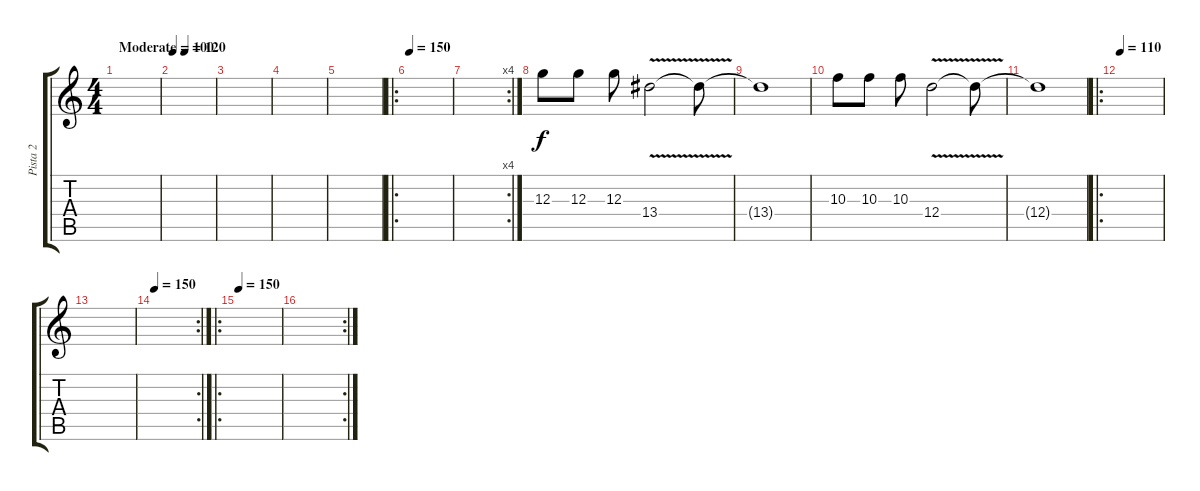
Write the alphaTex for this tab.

\track ("Pista 2" "Pista 2") {instrument overdrivenguitar}
\staff {score tabs}
\tuning (E4 B3 G3 D3 A2 E2) {hide}
\ts (4 4)
\tempo (120 "Moderate")
\clef g2
\ks c
|
\tempo 100
|
|
|
|
\ro
\tempo 150
|
\rc 4
|
12.3.8 12.3.8 12.3.8 13.4{v}.2 13.4{t}.8 |
13.4{t}.1 |
10.3.8 10.3.8 10.3.8 12.4{v}.2 12.4{t}.8 |
12.4{t}.1 |
\ro
\tempo 110
|
|
\rc 2
\tempo 150
|
\ro
\tempo 150
|
\rc 2
